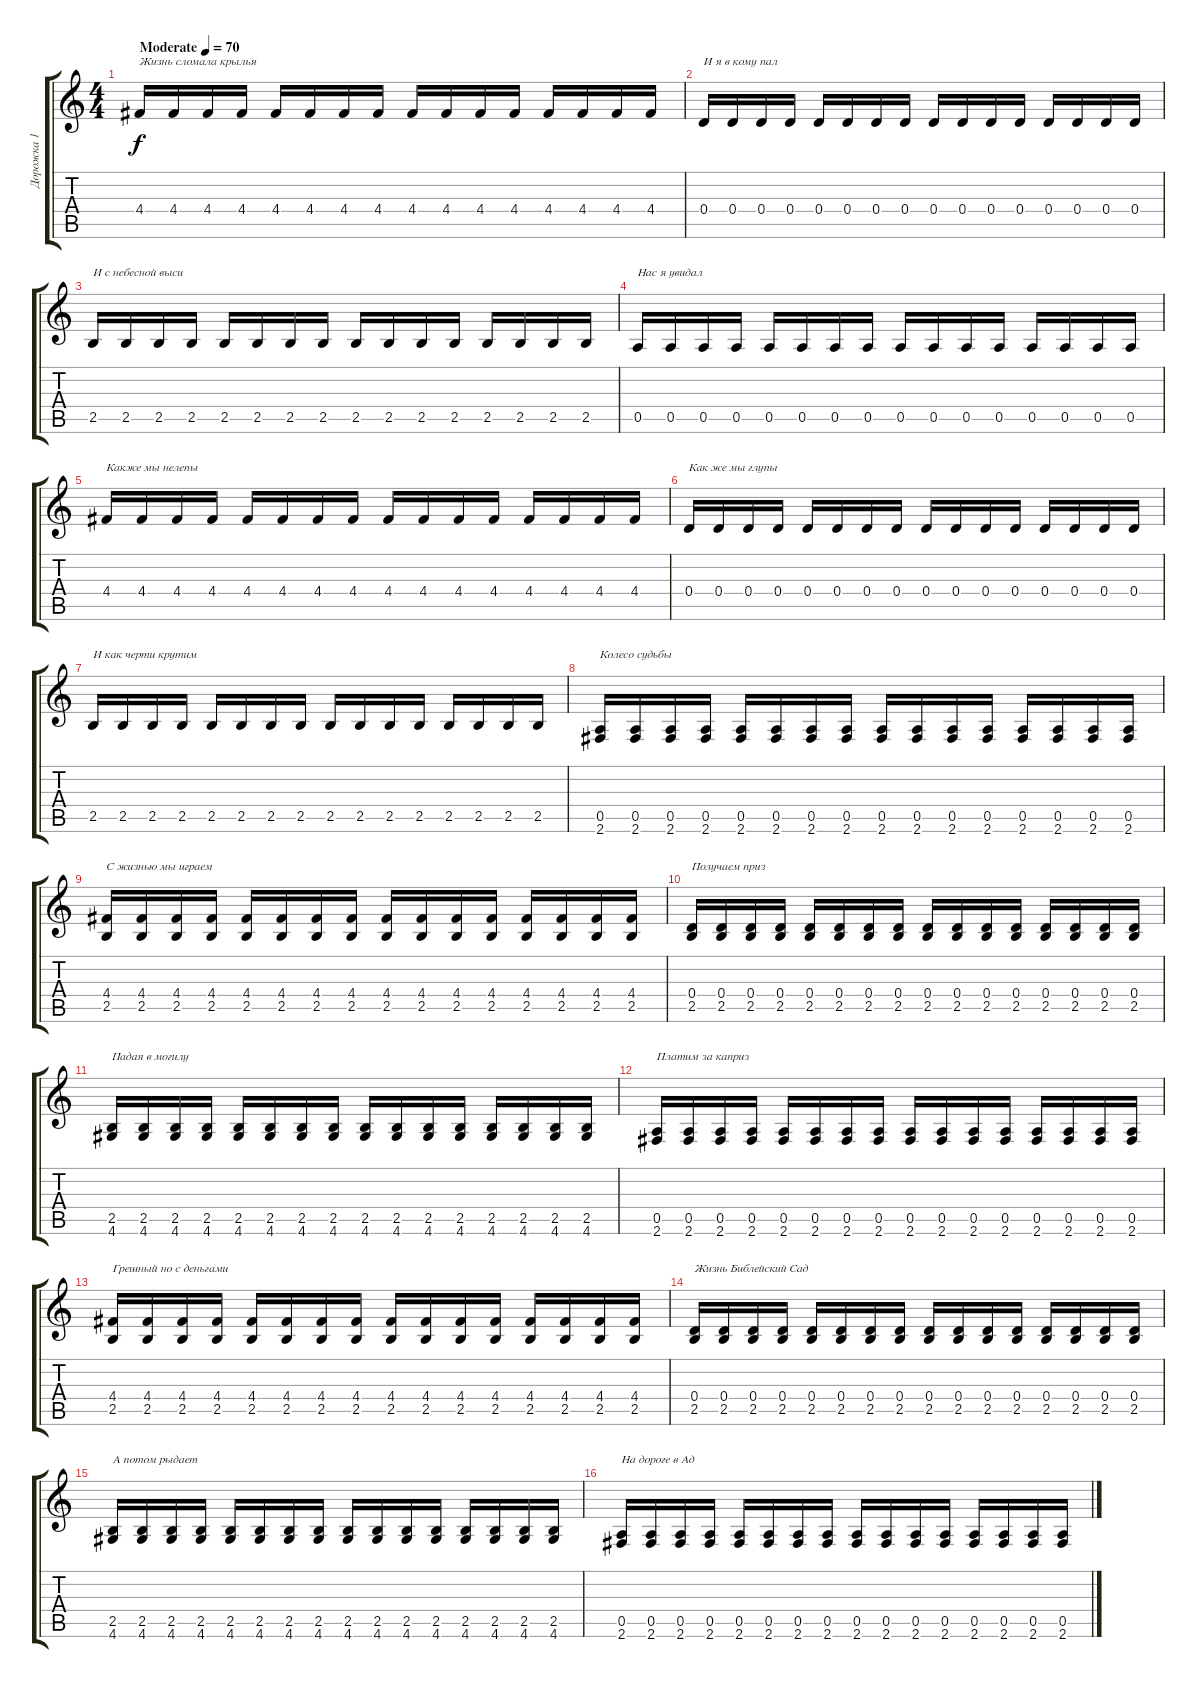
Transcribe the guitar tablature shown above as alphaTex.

\track ("Дорожка 1" "Дорожка 1") {instrument distortionguitar}
\staff {score tabs}
\tuning (E4 B3 G3 D3 A2 E2) {hide}
\ts (4 4)
\tempo (70 "Moderate")
\clef g2
\ks c
4.4.16{txt "Жизнь сломала крылья" dy f instrument distortionguitar} 4.4.16 4.4.16 4.4.16 4.4.16 4.4.16 4.4.16 4.4.16 4.4.16 4.4.16 4.4.16 4.4.16 4.4.16 4.4.16 4.4.16 4.4.16 |
0.4.16{txt "И я в кому пал"} 0.4.16 0.4.16 0.4.16 0.4.16 0.4.16 0.4.16 0.4.16 0.4.16 0.4.16 0.4.16 0.4.16 0.4.16 0.4.16 0.4.16 0.4.16 |
2.5.16{txt "И с небесной выси"} 2.5.16 2.5.16 2.5.16 2.5.16 2.5.16 2.5.16 2.5.16 2.5.16 2.5.16 2.5.16 2.5.16 2.5.16 2.5.16 2.5.16 2.5.16 |
0.5.16{txt "Нас я увидал"} 0.5.16 0.5.16 0.5.16 0.5.16 0.5.16 0.5.16 0.5.16 0.5.16 0.5.16 0.5.16 0.5.16 0.5.16 0.5.16 0.5.16 0.5.16 |
4.4.16{txt "Какже мы нелепы"} 4.4.16 4.4.16 4.4.16 4.4.16 4.4.16 4.4.16 4.4.16 4.4.16 4.4.16 4.4.16 4.4.16 4.4.16 4.4.16 4.4.16 4.4.16 |
0.4.16{txt "Как же мы глупы"} 0.4.16 0.4.16 0.4.16 0.4.16 0.4.16 0.4.16 0.4.16 0.4.16 0.4.16 0.4.16 0.4.16 0.4.16 0.4.16 0.4.16 0.4.16 |
2.5.16{txt "И как черти крутим"} 2.5.16 2.5.16 2.5.16 2.5.16 2.5.16 2.5.16 2.5.16 2.5.16 2.5.16 2.5.16 2.5.16 2.5.16 2.5.16 2.5.16 2.5.16 |
(0.5 2.6).16{txt "Колесо судьбы"} (0.5 2.6).16 (0.5 2.6).16 (0.5 2.6).16 (0.5 2.6).16 (0.5 2.6).16 (0.5 2.6).16 (0.5 2.6).16 (0.5 2.6).16 (0.5 2.6).16 (0.5 2.6).16 (0.5 2.6).16 (0.5 2.6).16 (0.5 2.6).16 (0.5 2.6).16 (0.5 2.6).16 |
(4.4 2.5).16{txt "С жизнью мы играем"} (4.4 2.5).16 (4.4 2.5).16 (4.4 2.5).16 (4.4 2.5).16 (4.4 2.5).16 (4.4 2.5).16 (4.4 2.5).16 (4.4 2.5).16 (4.4 2.5).16 (4.4 2.5).16 (4.4 2.5).16 (4.4 2.5).16 (4.4 2.5).16 (4.4 2.5).16 (4.4 2.5).16 |
(0.4 2.5).16{txt "Получаем приз"} (0.4 2.5).16 (0.4 2.5).16 (0.4 2.5).16 (0.4 2.5).16 (0.4 2.5).16 (0.4 2.5).16 (0.4 2.5).16 (0.4 2.5).16 (0.4 2.5).16 (0.4 2.5).16 (0.4 2.5).16 (0.4 2.5).16 (0.4 2.5).16 (0.4 2.5).16 (0.4 2.5).16 |
(2.5 4.6).16{txt "Падая в могилу"} (2.5 4.6).16 (2.5 4.6).16 (2.5 4.6).16 (2.5 4.6).16 (2.5 4.6).16 (2.5 4.6).16 (2.5 4.6).16 (2.5 4.6).16 (2.5 4.6).16 (2.5 4.6).16 (2.5 4.6).16 (2.5 4.6).16 (2.5 4.6).16 (2.5 4.6).16 (2.5 4.6).16 |
(0.5 2.6).16{txt "Платим за каприз"} (0.5 2.6).16 (0.5 2.6).16 (0.5 2.6).16 (0.5 2.6).16 (0.5 2.6).16 (0.5 2.6).16 (0.5 2.6).16 (0.5 2.6).16 (0.5 2.6).16 (0.5 2.6).16 (0.5 2.6).16 (0.5 2.6).16 (0.5 2.6).16 (0.5 2.6).16 (0.5 2.6).16 |
(4.4 2.5).16{txt "Грешный но с деньгами"} (4.4 2.5).16 (4.4 2.5).16 (4.4 2.5).16 (4.4 2.5).16 (4.4 2.5).16 (4.4 2.5).16 (4.4 2.5).16 (4.4 2.5).16 (4.4 2.5).16 (4.4 2.5).16 (4.4 2.5).16 (4.4 2.5).16 (4.4 2.5).16 (4.4 2.5).16 (4.4 2.5).16 |
(0.4 2.5).16{txt "Жизнь Библейский Сад"} (0.4 2.5).16 (0.4 2.5).16 (0.4 2.5).16 (0.4 2.5).16 (0.4 2.5).16 (0.4 2.5).16 (0.4 2.5).16 (0.4 2.5).16 (0.4 2.5).16 (0.4 2.5).16 (0.4 2.5).16 (0.4 2.5).16 (0.4 2.5).16 (0.4 2.5).16 (0.4 2.5).16 |
(2.5 4.6).16{txt "А потом рыдает"} (2.5 4.6).16 (2.5 4.6).16 (2.5 4.6).16 (2.5 4.6).16 (2.5 4.6).16 (2.5 4.6).16 (2.5 4.6).16 (2.5 4.6).16 (2.5 4.6).16 (2.5 4.6).16 (2.5 4.6).16 (2.5 4.6).16 (2.5 4.6).16 (2.5 4.6).16 (2.5 4.6).16 |
(0.5 2.6).16{txt "На дороге в Ад"} (0.5 2.6).16 (0.5 2.6).16 (0.5 2.6).16 (0.5 2.6).16 (0.5 2.6).16 (0.5 2.6).16 (0.5 2.6).16 (0.5 2.6).16 (0.5 2.6).16 (0.5 2.6).16 (0.5 2.6).16 (0.5 2.6).16 (0.5 2.6).16 (0.5 2.6).16 (0.5 2.6).16
